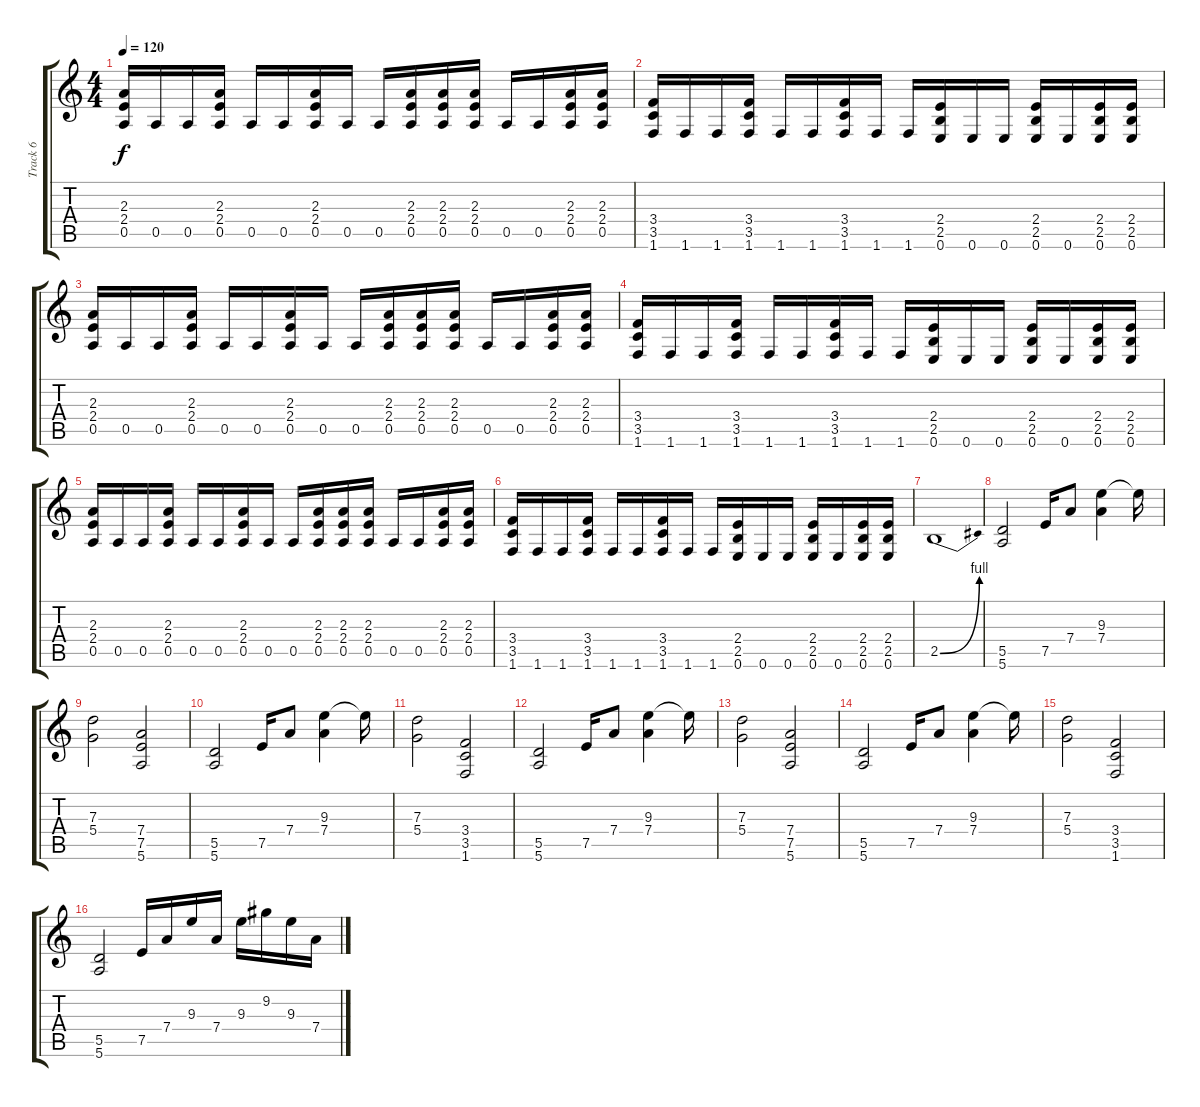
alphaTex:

\track ("Track 6" "Track 6") {instrument distortionguitar}
\staff {score tabs}
\tuning (E4 B3 G3 D3 A2 E2) {hide}
\ts (4 4)
\tempo 120
\clef g2
\ks c
(2.3 2.4 0.5).16{dy f} 0.5.16 0.5.16 (2.3 2.4 0.5).16 0.5.16 0.5.16 (2.3 2.4 0.5).16 0.5.16 0.5.16 (2.3 2.4 0.5).16 (2.3 2.4 0.5).16 (2.3 2.4 0.5).16 0.5.16 0.5.16 (2.3 2.4 0.5).16 (2.3 2.4 0.5).16 |
(3.4 3.5 1.6).16 1.6.16 1.6.16 (3.4 3.5 1.6).16 1.6.16 1.6.16 (3.4 3.5 1.6).16 1.6.16 1.6.16 (2.4 2.5 0.6).16 0.6.16 0.6.16 (2.4 2.5 0.6).16 0.6.16 (2.4 2.5 0.6).16 (2.4 2.5 0.6).16 |
(2.3 2.4 0.5).16 0.5.16 0.5.16 (2.3 2.4 0.5).16 0.5.16 0.5.16 (2.3 2.4 0.5).16 0.5.16 0.5.16 (2.3 2.4 0.5).16 (2.3 2.4 0.5).16 (2.3 2.4 0.5).16 0.5.16 0.5.16 (2.3 2.4 0.5).16 (2.3 2.4 0.5).16 |
(3.4 3.5 1.6).16 1.6.16 1.6.16 (3.4 3.5 1.6).16 1.6.16 1.6.16 (3.4 3.5 1.6).16 1.6.16 1.6.16 (2.4 2.5 0.6).16 0.6.16 0.6.16 (2.4 2.5 0.6).16 0.6.16 (2.4 2.5 0.6).16 (2.4 2.5 0.6).16 |
(2.3 2.4 0.5).16 0.5.16 0.5.16 (2.3 2.4 0.5).16 0.5.16 0.5.16 (2.3 2.4 0.5).16 0.5.16 0.5.16 (2.3 2.4 0.5).16 (2.3 2.4 0.5).16 (2.3 2.4 0.5).16 0.5.16 0.5.16 (2.3 2.4 0.5).16 (2.3 2.4 0.5).16 |
(3.4 3.5 1.6).16 1.6.16 1.6.16 (3.4 3.5 1.6).16 1.6.16 1.6.16 (3.4 3.5 1.6).16 1.6.16 1.6.16 (2.4 2.5 0.6).16 0.6.16 0.6.16 (2.4 2.5 0.6).16 0.6.16 (2.4 2.5 0.6).16 (2.4 2.5 0.6).16 |
2.5{be (bend 0 0 60 4)}.1 |
(5.5 5.6).2 7.5.16 7.4.8 (9.3 7.4).4 9.3{t}.16 |
(7.3 5.4).2 (7.4 7.5 5.6).2 |
(5.5 5.6).2 7.5.16 7.4.8 (9.3 7.4).4 9.3{t}.16 |
(7.3 5.4).2 (3.4 3.5 1.6).2 |
(5.5 5.6).2 7.5.16 7.4.8 (9.3 7.4).4 9.3{t}.16 |
(7.3 5.4).2 (7.4 7.5 5.6).2 |
(5.5 5.6).2 7.5.16 7.4.8 (9.3 7.4).4 9.3{t}.16 |
(7.3 5.4).2 (3.4 3.5 1.6).2 |
(5.5 5.6).2 7.5.16 7.4.16 9.3.16 7.4.16 9.3.16 9.2.16 9.3.16 7.4.16
